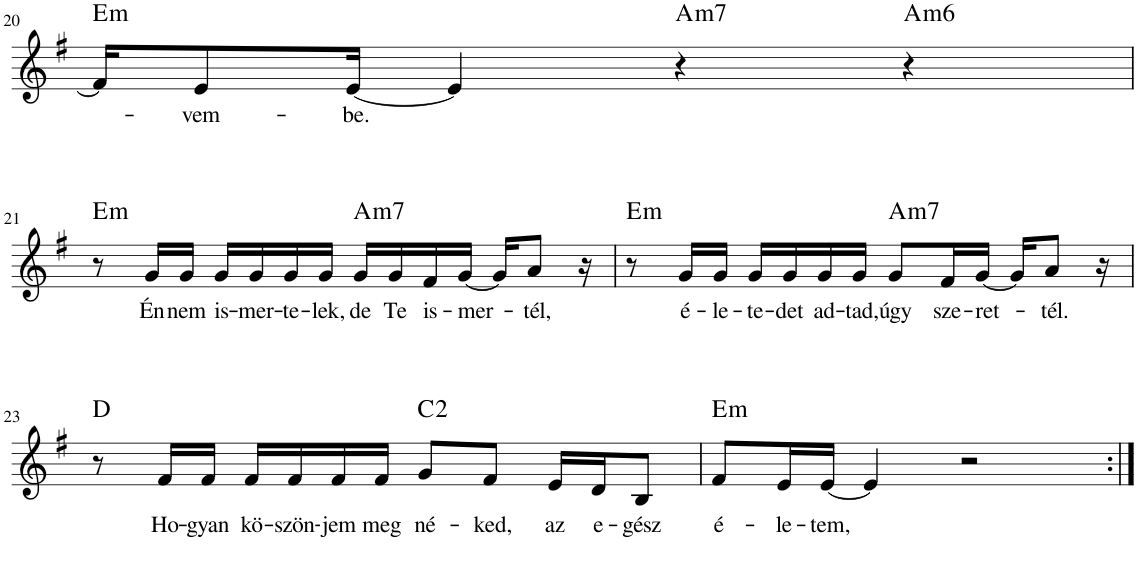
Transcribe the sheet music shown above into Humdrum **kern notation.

**kern	**text	**harte
*part1	*part1	*part1
*staff1	*staff1	*
*I"Piano	*	*
*I'Pno.	*	*
!!LO:PB:g=z
*clefG2	*	*
*k[f#]	*	*
*M4/4	*	*
*met(c)	*	*
=20	=20	=20
!	!	!LO:H:kt=m
16f#/KL]	.	E:min
!	!LO:LY:b	!
8e/	-vem-	.
!	!LO:LY:b	!
[16e/Jk	-be.	.
4e/]	.	.
!	!	!LO:H:kt=m7
4r	.	A:min7
!	!	!LO:H:kt=m6
4r	.	A:min6
!!LO:LB:g=z
=21	=21	=21
!	!	!LO:H:kt=m
8r	.	E:min
!	!LO:LY:b	!
16g/LL	Én	.
!	!LO:LY:b	!
16g/JJ	nem	.
!	!LO:LY:b	!
16g/LL	is-	.
!	!LO:LY:b	!
16g/	-mer-	.
!	!LO:LY:b	!
16g/	-te-	.
!	!LO:LY:b	!
16g/JJ	-lek,	.
!	!LO:LY:b	!LO:H:kt=m7
16g/LL	de	A:min7
!	!LO:LY:b	!
16g/	Te	.
!	!LO:LY:b	!
16f#/	is-	.
!	!LO:LY:b	!
[16g/JJ	-mer-	.
16g/KL]	.	.
!	!LO:LY:b	!
8a/J	-tél,	.
16r	.	.
=22	=22	=22
!	!	!LO:H:kt=m
8r	.	E:min
!	!LO:LY:b	!
16g/LL	é-	.
!	!LO:LY:b	!
16g/JJ	-le-	.
!	!LO:LY:b	!
16g/LL	-te-	.
!	!LO:LY:b	!
16g/	-det	.
!	!LO:LY:b	!
16g/	ad-	.
!	!LO:LY:b	!
16g/JJ	-tad,	.
!	!LO:LY:b	!LO:H:kt=m7
8g/L	úgy	A:min7
!	!LO:LY:b	!
16f#/L	sze-	.
!	!LO:LY:b	!
[16g/JJ	-ret-	.
16g/KL]	.	.
!	!LO:LY:b	!
8a/J	-tél.	.
16r	.	.
!!LO:LB:g=z
=23	=23	=23
8r	.	D:maj
!	!LO:LY:b	!
16f#/LL	Ho-	.
!	!LO:LY:b	!
16f#/JJ	-gyan	.
!	!LO:LY:b	!
16f#/LL	kö-	.
!	!LO:LY:b	!
16f#/	-szön-	.
!	!LO:LY:b	!
16f#/	-jem	.
!	!LO:LY:b	!
16f#/JJ	meg	.
!	!LO:LY:b	!
8g/L	né-	C:maj(2)
!	!LO:LY:b	!
8f#/J	-ked,	.
!	!LO:LY:b	!
16e/LL	az	.
!	!LO:LY:b	!
16d/J	e-	.
!	!LO:LY:b	!
8B/J	-gész	.
=24	=24	=24
!	!LO:LY:b	!LO:H:kt=m
8f#/L	é-	E:min
!	!LO:LY:b	!
16e/L	-le-	.
!	!LO:LY:b	!
[16e/JJ	-tem,	.
4e/]	.	.
2r	.	.
=:|!	=:|!	=:|!
*-	*-	*-
